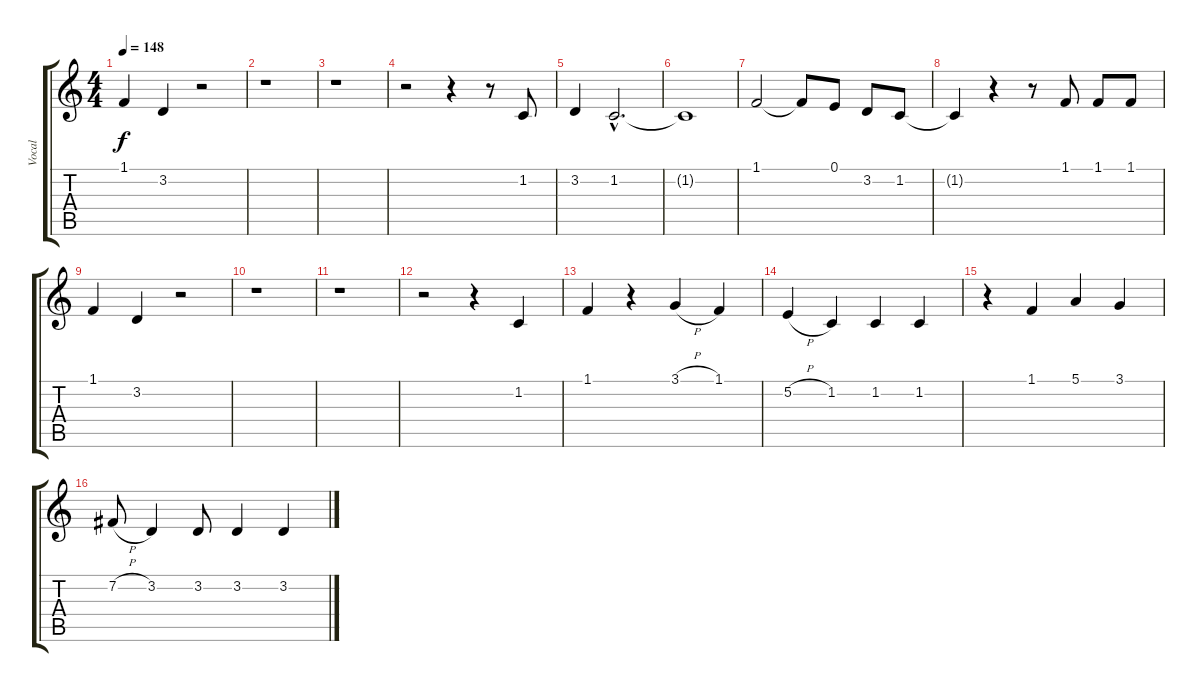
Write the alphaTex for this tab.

\track ("Vocal" "Vocal") {instrument sopranosax}
\staff {score tabs}
\tuning (E4 B3 G3 D3 A2 E2) {hide}
\ts (4 4)
\tempo 148
\clef g2
\ks c
1.1.4{dy f} 3.2.4 r.2 |
r.1 |
r.1 |
r.2 r.4 r.8 1.2.8 |
3.2.4 1.2{hac}.2{d} |
1.2{t}.1 |
1.1.2 1.1{t}.8 0.1.8 3.2.8 1.2.8 |
1.2{t}.4 r.4 r.8 1.1.8 1.1.8 1.1.8 |
1.1.4 3.2.4 r.2 |
r.1 |
r.1 |
r.2 r.4 1.2.4 |
1.1.4 r.4 3.1{h}.4 1.1.4 |
5.2{h}.4 1.2.4 1.2.4 1.2.4 |
r.4 1.1.4 5.1.4 3.1.4 |
7.2{h}.8 3.2.4 3.2.8 3.2.4 3.2.4
